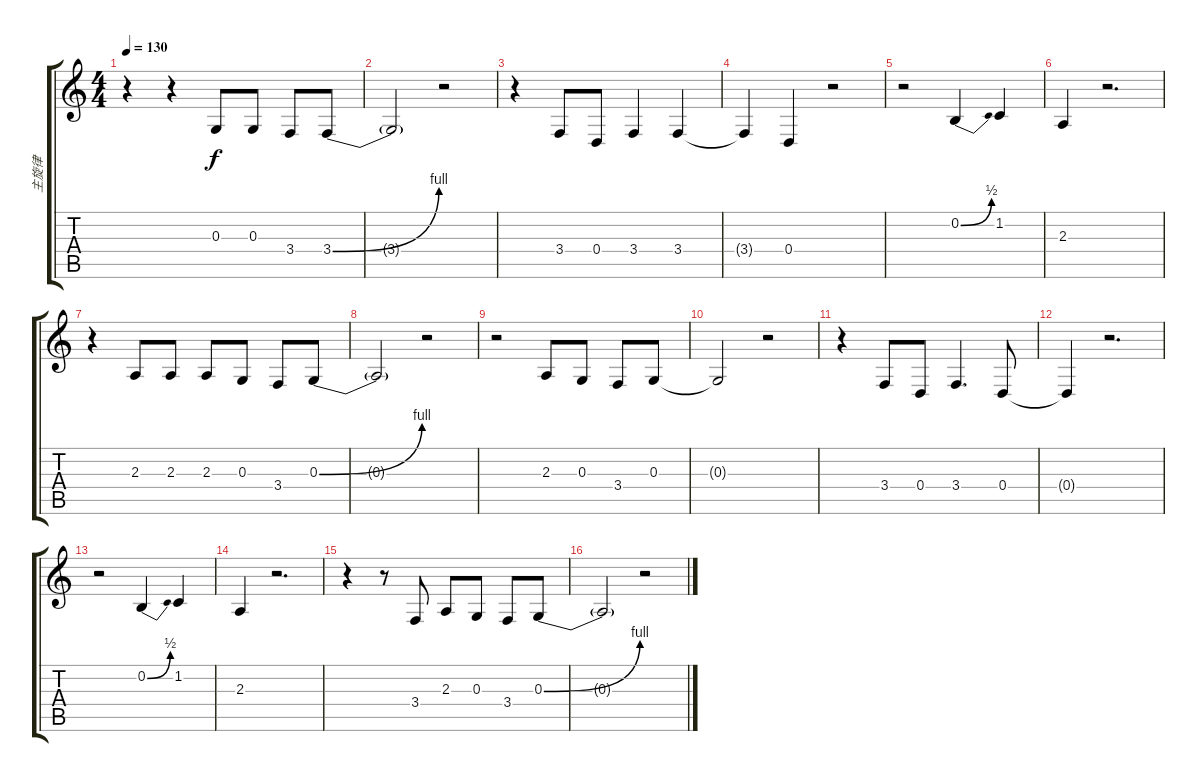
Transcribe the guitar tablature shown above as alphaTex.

\track ("主旋律" "主旋律") {instrument synthvoice}
\staff {score tabs}
\tuning (E4 B3 G3 D3 A2 E2) {hide}
\ts (4 4)
\tempo 130
\clef g2
\ks c
r.4{dy f} r.4 0.3.8 0.3.8 3.4.8 3.4{be (bend 0 0 60 4)}.8 |
3.4{t}.2 r.2 |
r.4 3.4.8 0.4.8 3.4.4 3.4.4 |
3.4{t}.4 0.4.4 r.2 |
r.2 0.2{be (bend 0 0 60 2)}.4 1.2.4 |
2.3.4 r.2{d} |
r.4 2.3.8 2.3.8 2.3.8 0.3.8 3.4.8 0.3{be (bend 0 0 60 4)}.8 |
0.3{t}.2 r.2 |
r.2 2.3.8 0.3.8 3.4.8 0.3.8 |
0.3{t}.2 r.2 |
r.4 3.4.8 0.4.8 3.4.4{d} 0.4.8 |
0.4{t}.4 r.2{d} |
r.2 0.2{be (bend 0 0 60 2)}.4 1.2.4 |
2.3.4 r.2{d} |
r.4 r.8 3.4.8 2.3.8 0.3.8 3.4.8 0.3{be (bend 0 0 60 4)}.8 |
0.3{t}.2 r.2
